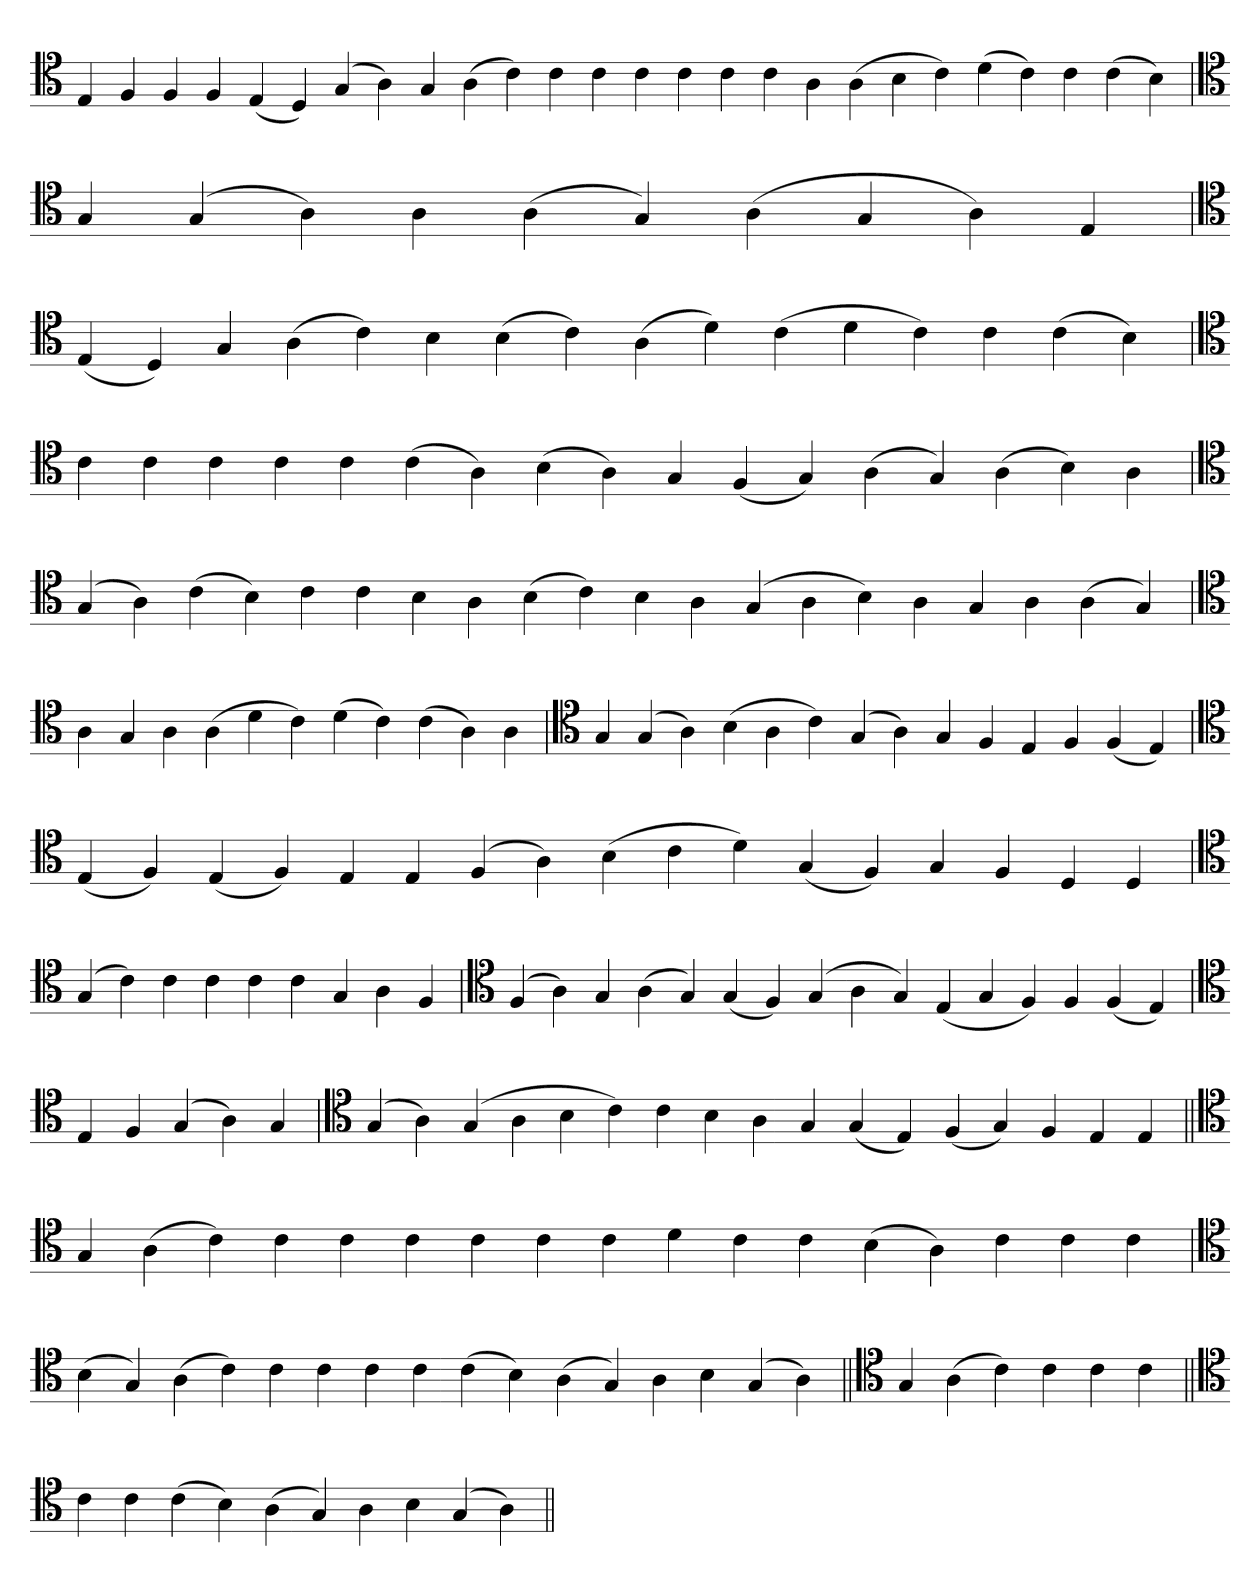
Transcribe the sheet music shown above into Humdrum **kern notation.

**kern
*part1
*staff1
*clefC4
=
4E
4F
4F
4F
(4E
4D)
(4G
4A)
4G
(4A
4c)
4c
4c
4c
4c
4c
4c
4A
(4A
4B
4c)
(4d
4c)
4c
(4c
4B)
='
*clefC4
4G
(4G
4A)
4A
(4A
4G)
(4A
4G
4A)
4E
=`
*clefC4
(4E
4D)
4G
(4A
4c)
4B
(4B
4c)
(4A
4d)
(4c
4d
4c)
4c
(4c
4B)
=
*clefC4
4c
4c
4c
4c
4c
(4c
4A)
(4B
4A)
4G
(4F
4G)
(4A
4G)
(4A
4B)
4A
='
*clefC4
(4G
4A)
(4c
4B)
4c
4c
4B
4A
(4B
4c)
4B
4A
(4G
4A
4B)
4A
4G
4A
(4A
4G)
=
*clefC4
4A
4G
4A
(4A
4d
4c)
(4d
4c)
(4c
4A)
4A
='
*clefC4
4G
(4G
4A)
(4B
4A
4c)
(4G
4A)
4G
4F
4E
4F
(4F
4E)
=`
*clefC4
(4E
4F)
(4E
4F)
4E
4E
(4F
4A)
(4B
4c
4d)
(4G
4F)
4G
4F
4D
4D
=
*clefC4
(4G
4c)
4c
4c
4c
4c
4G
4A
4F
=`
*clefC4
(4F
4A)
4G
(4A
4G)
(4G
4F)
(4G
4A
4G)
(4E
4G
4F)
4F
(4F
4E)
=
*clefC4
4E
4F
(4G
4A)
4G
=`
*clefC4
(4G
4A)
(4G
4A
4B
4c)
4c
4B
4A
4G
(4G
4E)
(4F
4G)
4F
4E
4E
=||
*clefC4
4G
(4A
4c)
4c
4c
4c
4c
4c
4c
4d
4c
4c
(4B
4A)
4c
4c
4c
=
*clefC4
(4B
4G)
(4A
4c)
4c
4c
4c
4c
(4c
4B)
(4A
4G)
4A
4B
(4G
4A)
=||
*clefC4
4G
(4A
4c)
4c
4c
4c
=||
*clefC4
4c
4c
(4c
4B)
(4A
4G)
4A
4B
(4G
4A)
=||
*-
